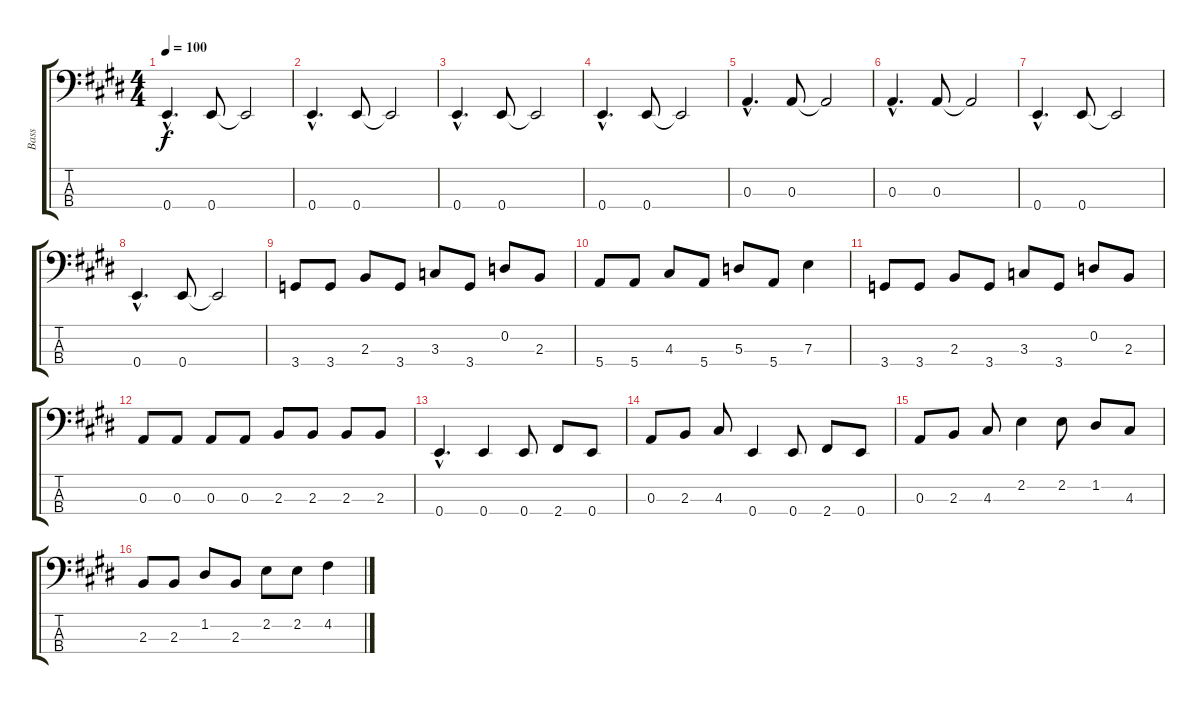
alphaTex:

\track ("Bass" "Bass") {instrument slapbass1}
\staff {score tabs}
\tuning (G2 D2 A1 E1) {hide}
\ts (4 4)
\tempo 100
\clef f4
\ks e
0.4{hac}.4{d dy f} 0.4.8 0.4{t}.2 |
0.4{hac}.4{d} 0.4.8 0.4{t}.2 |
0.4{hac}.4{d} 0.4.8 0.4{t}.2 |
0.4{hac}.4{d} 0.4.8 0.4{t}.2 |
0.3{hac}.4{d} 0.3.8 0.3{t}.2 |
0.3{hac}.4{d} 0.3.8 0.3{t}.2 |
0.4{hac}.4{d} 0.4.8 0.4{t}.2 |
0.4{hac}.4{d} 0.4.8 0.4{t}.2 |
3.4.8 3.4.8 2.3.8 3.4.8 3.3.8 3.4.8 0.2.8 2.3.8 |
5.4.8 5.4.8 4.3.8 5.4.8 5.3.8 5.4.8 7.3.4 |
3.4.8 3.4.8 2.3.8 3.4.8 3.3.8 3.4.8 0.2.8 2.3.8 |
0.3.8 0.3.8 0.3.8 0.3.8 2.3.8 2.3.8 2.3.8 2.3.8 |
0.4{hac}.4{d} 0.4.4 0.4.8 2.4.8 0.4.8 |
0.3.8 2.3.8 4.3.8 0.4.4 0.4.8 2.4.8 0.4.8 |
0.3.8 2.3.8 4.3.8 2.2.4 2.2.8 1.2.8 4.3.8 |
2.3.8 2.3.8 1.2.8 2.3.8 2.2.8 2.2.8 4.2.4
